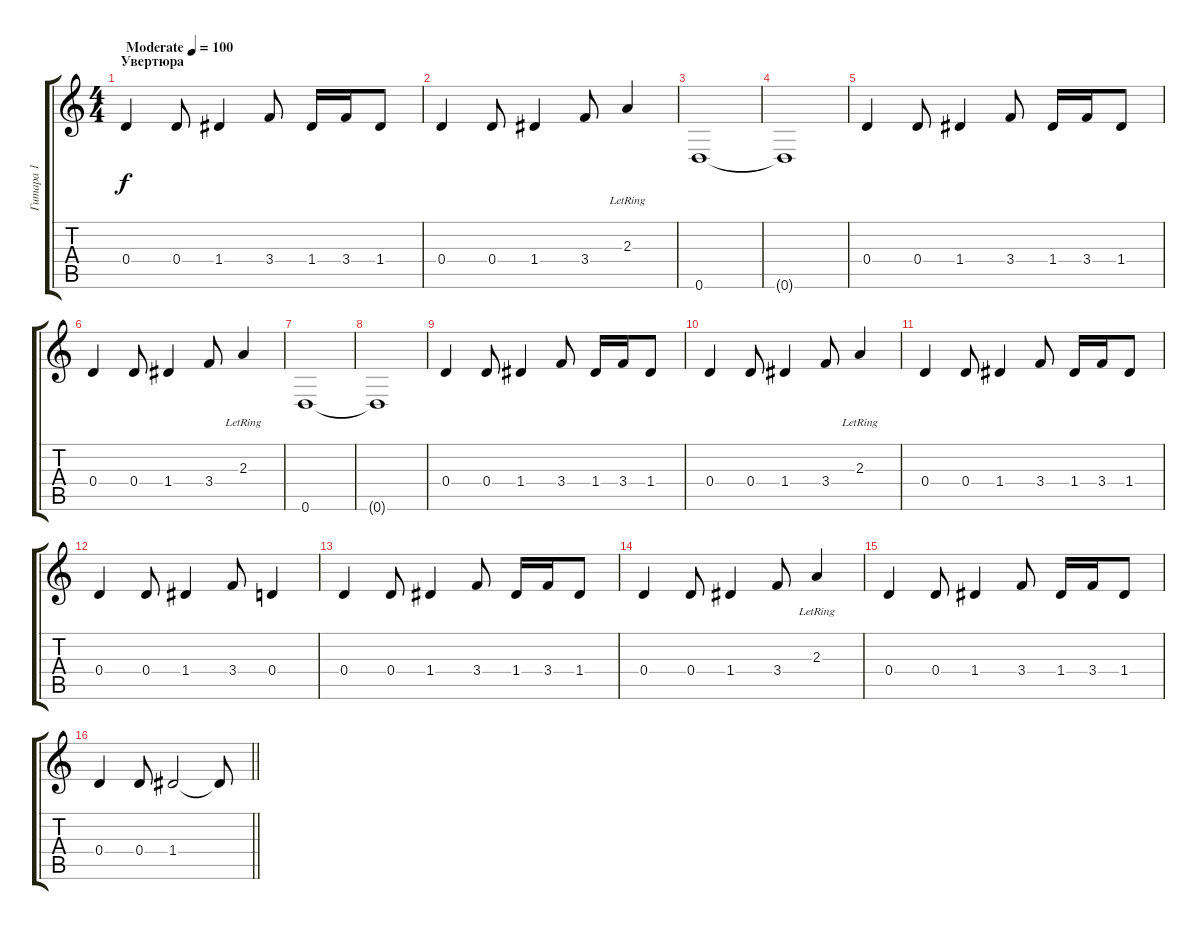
\track ("Гитара 1" "Гитара 1") {instrument distortionguitar}
\staff {score tabs}
\tuning (E4 B3 G3 D3 A2 D2) {hide}
\ts (4 4)
\section ("" "Увертюра")
\tempo (100 "Moderate")
\clef g2
\ks c
0.4.4{dy f instrument distortionguitar} 0.4.8 1.4.4 3.4.8 1.4.16 3.4.16 1.4.8 |
0.4.4 0.4.8 1.4.4 3.4.8 2.3{lr}.4 |
0.6.1 |
0.6{t}.1 |
0.4.4 0.4.8 1.4.4 3.4.8 1.4.16 3.4.16 1.4.8 |
0.4.4 0.4.8 1.4.4 3.4.8 2.3{lr}.4 |
0.6.1 |
0.6{t}.1 |
0.4.4 0.4.8 1.4.4 3.4.8 1.4.16 3.4.16 1.4.8 |
0.4.4 0.4.8 1.4.4 3.4.8 2.3{lr}.4 |
0.4.4 0.4.8 1.4.4 3.4.8 1.4.16 3.4.16 1.4.8 |
0.4.4 0.4.8 1.4.4 3.4.8 0.4.4 |
0.4.4 0.4.8 1.4.4 3.4.8 1.4.16 3.4.16 1.4.8 |
0.4.4 0.4.8 1.4.4 3.4.8 2.3{lr}.4 |
0.4.4 0.4.8 1.4.4 3.4.8 1.4.16 3.4.16 1.4.8 |
\barLineRight lightlight
0.4.4 0.4.8 1.4.2 1.4{t}.8
